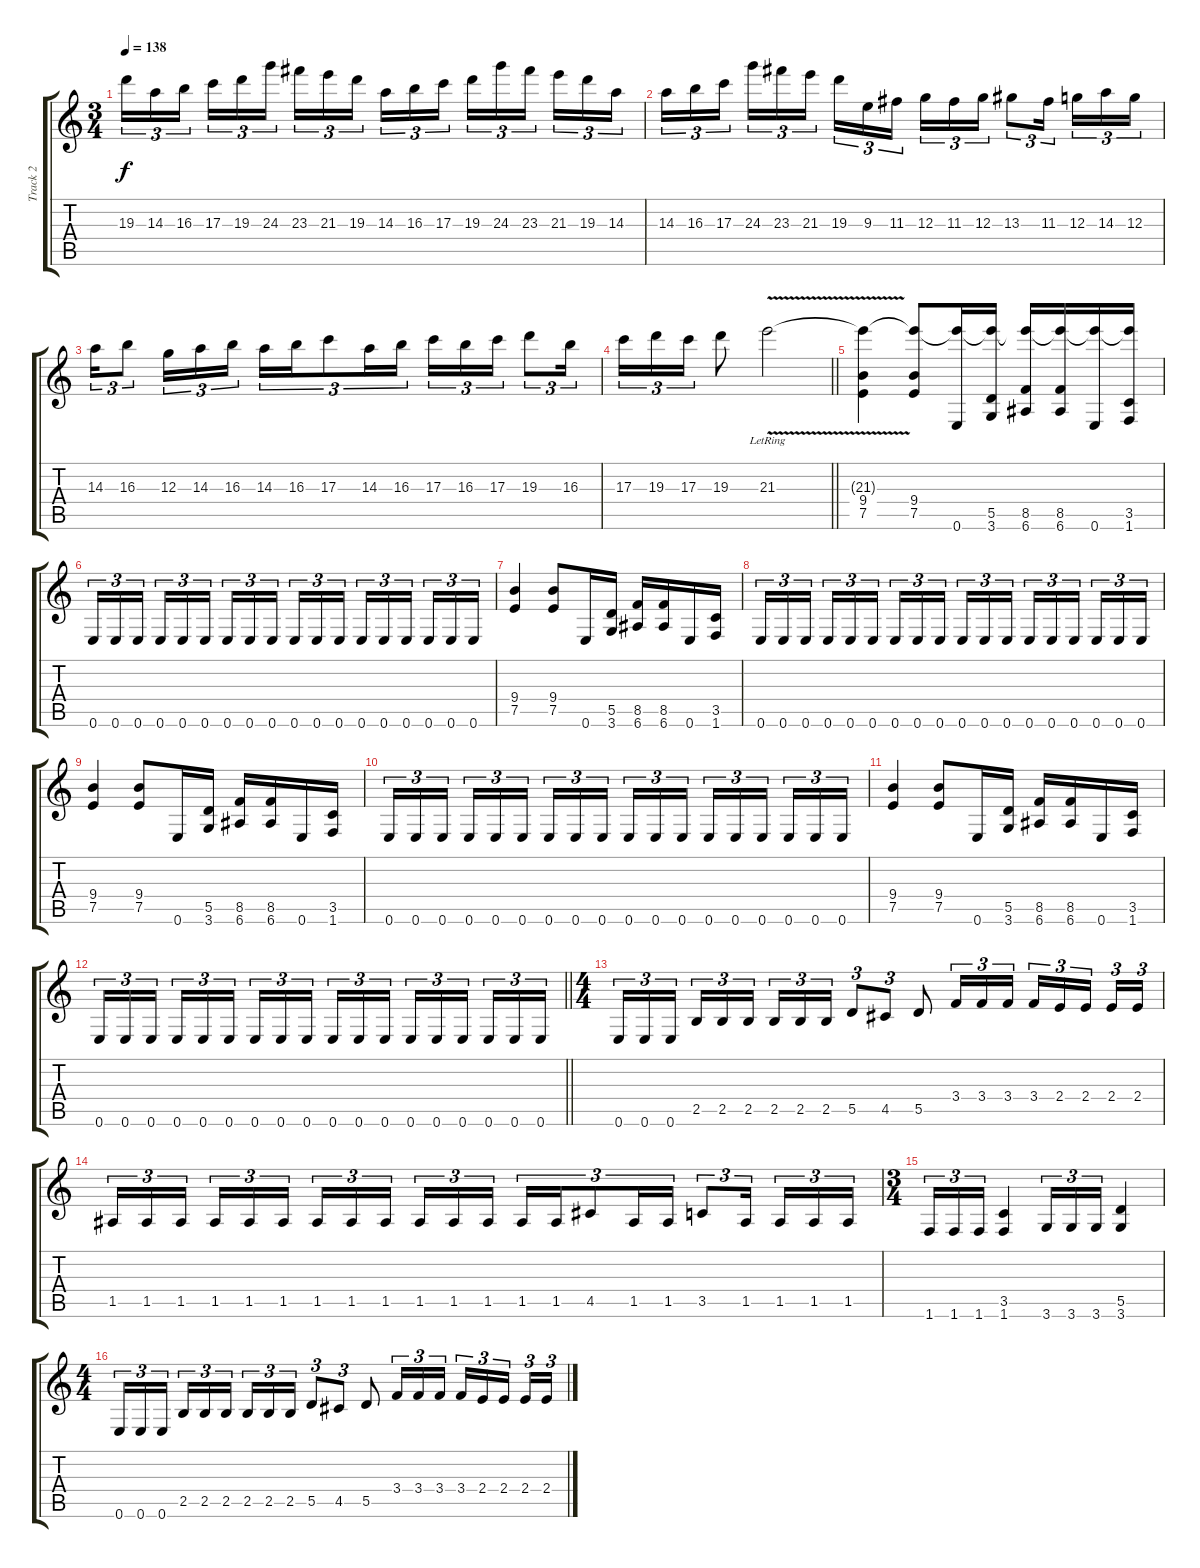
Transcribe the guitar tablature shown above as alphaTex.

\track ("Track 2" "Track 2") {instrument distortionguitar}
\staff {score tabs}
\tuning (E4 B3 G3 D3 A2 E2) {hide}
\ts (3 4)
\tempo 138
\clef g2
\ks c
19.3.16{tu (3 2) dy f} 14.3.16{tu (3 2)} 16.3.16{tu (3 2)} 17.3.16{tu (3 2)} 19.3.16{tu (3 2)} 24.3.16{tu (3 2)} 23.3.16{tu (3 2)} 21.3.16{tu (3 2)} 19.3.16{tu (3 2)} 14.3.16{tu (3 2)} 16.3.16{tu (3 2)} 17.3.16{tu (3 2)} 19.3.16{tu (3 2)} 24.3.16{tu (3 2)} 23.3.16{tu (3 2)} 21.3.16{tu (3 2)} 19.3.16{tu (3 2)} 14.3.16{tu (3 2)} |
14.3.16{tu (3 2)} 16.3.16{tu (3 2)} 17.3.16{tu (3 2)} 24.3.16{tu (3 2)} 23.3.16{tu (3 2)} 21.3.16{tu (3 2)} 19.3.16{tu (3 2)} 9.3.16{tu (3 2)} 11.3.16{tu (3 2)} 12.3.16{tu (3 2)} 11.3.16{tu (3 2)} 12.3.16{tu (3 2)} 13.3.8{tu (3 2)} 11.3.16{tu (3 2)} 12.3.16{tu (3 2)} 14.3.16{tu (3 2)} 12.3.16{tu (3 2)} |
14.3.16{tu (3 2)} 16.3.8{tu (3 2)} 12.3.16{tu (3 2)} 14.3.16{tu (3 2)} 16.3.16{tu (3 2)} 14.3.16{tu (3 2)} 16.3.16{tu (3 2)} 17.3.8{tu (3 2)} 14.3.16{tu (3 2)} 16.3.16{tu (3 2)} 17.3.16{tu (3 2)} 16.3.16{tu (3 2)} 17.3.16{tu (3 2)} 19.3.8{tu (3 2)} 16.3.16{tu (3 2)} |
\barLineRight lightlight
17.3.16{tu (3 2)} 19.3.16{tu (3 2)} 17.3.16{tu (3 2)} 19.3.8 21.3{v lr}.2 |
\section ("" "")
(21.3{t} 9.4 7.5).4 (21.3{t} 9.4 7.5).8 (21.3{t} 0.6).16 (21.3{t} 5.5 3.6).16 (21.3{t} 8.5 6.6).16 (21.3{t} 8.5 6.6).16 (21.3{t} 0.6).16 (21.3{t} 3.5 1.6).16 |
0.6.16{tu (3 2)} 0.6.16{tu (3 2)} 0.6.16{tu (3 2)} 0.6.16{tu (3 2)} 0.6.16{tu (3 2)} 0.6.16{tu (3 2)} 0.6.16{tu (3 2)} 0.6.16{tu (3 2)} 0.6.16{tu (3 2)} 0.6.16{tu (3 2)} 0.6.16{tu (3 2)} 0.6.16{tu (3 2)} 0.6.16{tu (3 2)} 0.6.16{tu (3 2)} 0.6.16{tu (3 2)} 0.6.16{tu (3 2)} 0.6.16{tu (3 2)} 0.6.16{tu (3 2)} |
(9.4 7.5).4 (9.4 7.5).8 0.6.16 (5.5 3.6).16 (8.5 6.6).16 (8.5 6.6).16 0.6.16 (3.5 1.6).16 |
0.6.16{tu (3 2)} 0.6.16{tu (3 2)} 0.6.16{tu (3 2)} 0.6.16{tu (3 2)} 0.6.16{tu (3 2)} 0.6.16{tu (3 2)} 0.6.16{tu (3 2)} 0.6.16{tu (3 2)} 0.6.16{tu (3 2)} 0.6.16{tu (3 2)} 0.6.16{tu (3 2)} 0.6.16{tu (3 2)} 0.6.16{tu (3 2)} 0.6.16{tu (3 2)} 0.6.16{tu (3 2)} 0.6.16{tu (3 2)} 0.6.16{tu (3 2)} 0.6.16{tu (3 2)} |
(9.4 7.5).4 (9.4 7.5).8 0.6.16 (5.5 3.6).16 (8.5 6.6).16 (8.5 6.6).16 0.6.16 (3.5 1.6).16 |
0.6.16{tu (3 2)} 0.6.16{tu (3 2)} 0.6.16{tu (3 2)} 0.6.16{tu (3 2)} 0.6.16{tu (3 2)} 0.6.16{tu (3 2)} 0.6.16{tu (3 2)} 0.6.16{tu (3 2)} 0.6.16{tu (3 2)} 0.6.16{tu (3 2)} 0.6.16{tu (3 2)} 0.6.16{tu (3 2)} 0.6.16{tu (3 2)} 0.6.16{tu (3 2)} 0.6.16{tu (3 2)} 0.6.16{tu (3 2)} 0.6.16{tu (3 2)} 0.6.16{tu (3 2)} |
(9.4 7.5).4 (9.4 7.5).8 0.6.16 (5.5 3.6).16 (8.5 6.6).16 (8.5 6.6).16 0.6.16 (3.5 1.6).16 |
\barLineRight lightlight
0.6.16{tu (3 2)} 0.6.16{tu (3 2)} 0.6.16{tu (3 2)} 0.6.16{tu (3 2)} 0.6.16{tu (3 2)} 0.6.16{tu (3 2)} 0.6.16{tu (3 2)} 0.6.16{tu (3 2)} 0.6.16{tu (3 2)} 0.6.16{tu (3 2)} 0.6.16{tu (3 2)} 0.6.16{tu (3 2)} 0.6.16{tu (3 2)} 0.6.16{tu (3 2)} 0.6.16{tu (3 2)} 0.6.16{tu (3 2)} 0.6.16{tu (3 2)} 0.6.16{tu (3 2)} |
\ts (4 4)
\section ("" "")
0.6.16{tu (3 2)} 0.6.16{tu (3 2)} 0.6.16{tu (3 2)} 2.5.16{tu (3 2)} 2.5.16{tu (3 2)} 2.5.16{tu (3 2)} 2.5.16{tu (3 2)} 2.5.16{tu (3 2)} 2.5.16{tu (3 2)} 5.5.8{tu (3 2)} 4.5.8{tu (3 2)} 5.5.8 3.4.16{tu (3 2)} 3.4.16{tu (3 2)} 3.4.16{tu (3 2)} 3.4.16{tu (3 2)} 2.4.16{tu (3 2)} 2.4.16{tu (3 2)} 2.4.16{tu (3 2)} 2.4.16{tu (3 2)} |
1.5.16{tu (3 2)} 1.5.16{tu (3 2)} 1.5.16{tu (3 2)} 1.5.16{tu (3 2)} 1.5.16{tu (3 2)} 1.5.16{tu (3 2)} 1.5.16{tu (3 2)} 1.5.16{tu (3 2)} 1.5.16{tu (3 2)} 1.5.16{tu (3 2)} 1.5.16{tu (3 2)} 1.5.16{tu (3 2)} 1.5.16{tu (3 2)} 1.5.16{tu (3 2)} 4.5.8{tu (3 2)} 1.5.16{tu (3 2)} 1.5.16{tu (3 2)} 3.5.8{tu (3 2)} 1.5.16{tu (3 2)} 1.5.16{tu (3 2)} 1.5.16{tu (3 2)} 1.5.16{tu (3 2)} |
\ts (3 4)
1.6.16{tu (3 2)} 1.6.16{tu (3 2)} 1.6.16{tu (3 2)} (3.5 1.6).4 3.6.16{tu (3 2)} 3.6.16{tu (3 2)} 3.6.16{tu (3 2)} (5.5 3.6).4 |
\ts (4 4)
0.6.16{tu (3 2)} 0.6.16{tu (3 2)} 0.6.16{tu (3 2)} 2.5.16{tu (3 2)} 2.5.16{tu (3 2)} 2.5.16{tu (3 2)} 2.5.16{tu (3 2)} 2.5.16{tu (3 2)} 2.5.16{tu (3 2)} 5.5.8{tu (3 2)} 4.5.8{tu (3 2)} 5.5.8 3.4.16{tu (3 2)} 3.4.16{tu (3 2)} 3.4.16{tu (3 2)} 3.4.16{tu (3 2)} 2.4.16{tu (3 2)} 2.4.16{tu (3 2)} 2.4.16{tu (3 2)} 2.4.16{tu (3 2)}
